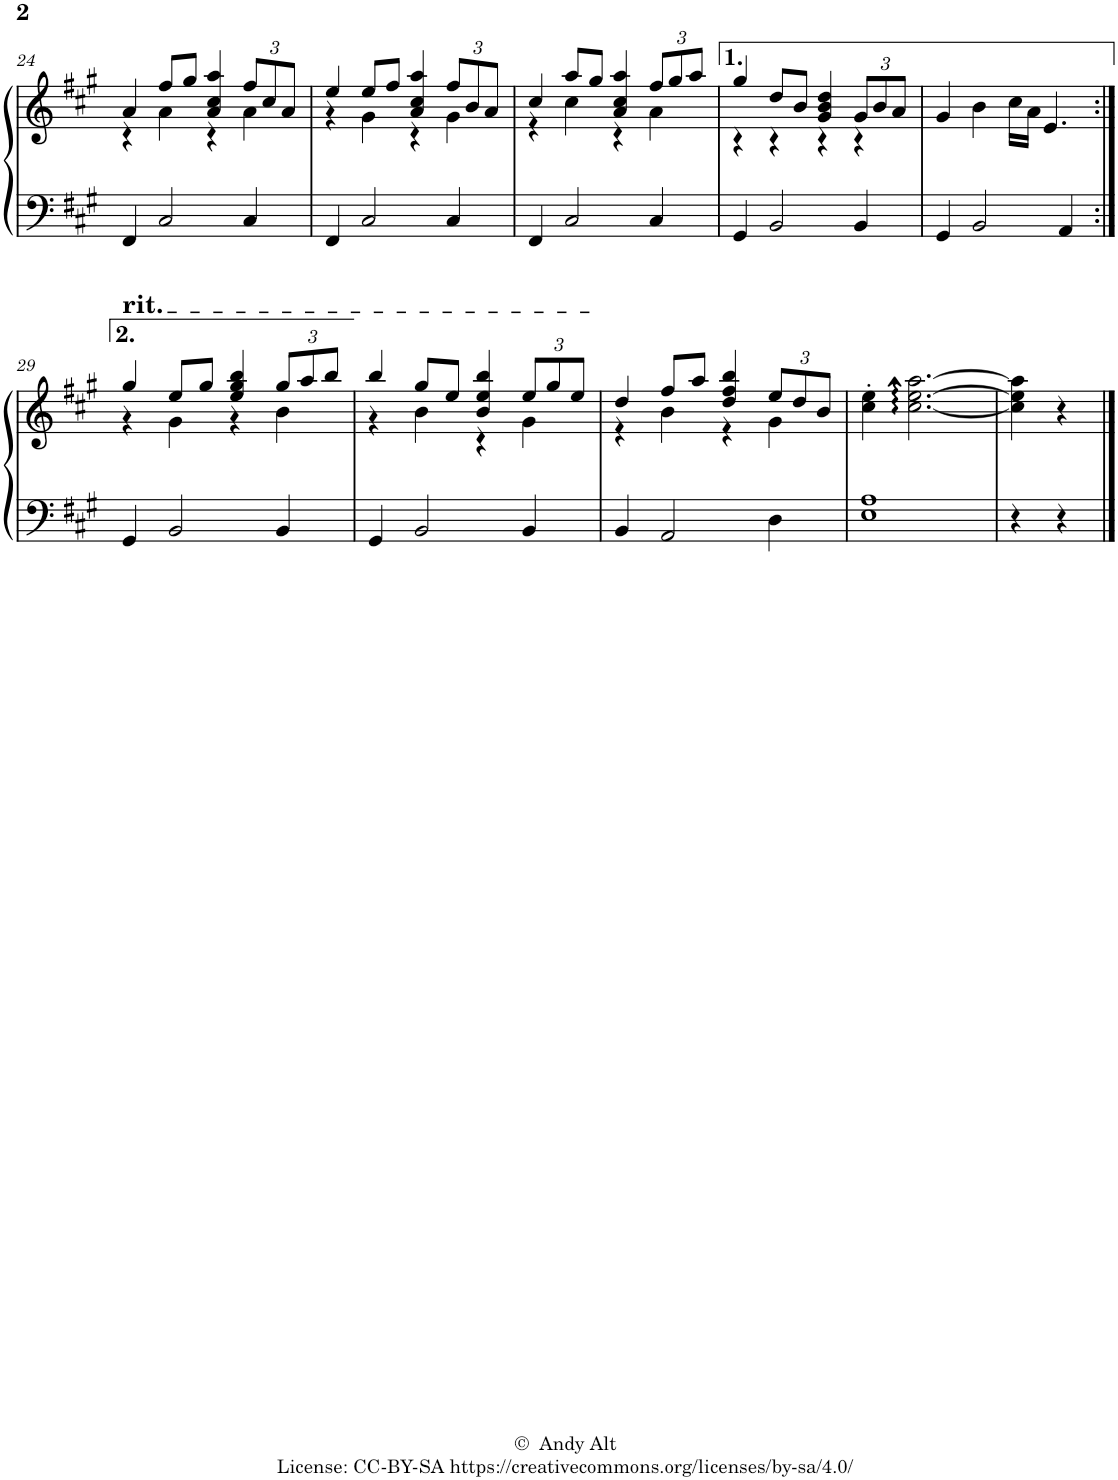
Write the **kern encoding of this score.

**kern	**kern
*part1	*part1
*staff2	*staff1
*I"Piano	*
*I'Pno.	*
!!LO:PB:g=z
*clefF4	*clefG2
*k[f#c#g#]	*k[f#c#g#]
*M4/4	*M4/4
=24	=24
*	*^
4FF#/	4a/	4r
2C#/	8ff#/L	4a\
.	8gg#/J	.
.	4a/ 4cc#/ 4aa/	4r
*	*Xbrackettup	*
4C#/	12ff#/L	4a\
.	12cc#/	.
.	12a/J	.
=25	=25	=25
4FF#/	4ee/	4r
2C#/	8ee/L	4g#\
.	8ff#/J	.
.	4a/ 4cc#/ 4aa/	4r
4C#/	12ff#/L	4g#\
.	12b/	.
.	12a/J	.
=26	=26	=26
4FF#/	4cc#/	4r
2C#/	8aa/L	4cc#\
.	8gg#/J	.
.	4a/ 4cc#/ 4aa/	4r
4C#/	12ff#/L	4a\
.	12gg#/	.
.	12aa/J	.
=27	=27	=27
4GG#/	4gg#/	4r
2BB/	8dd/L	4r
.	8b/J	.
.	4g#/ 4b/ 4dd/	4r
4BB/	12g#/L	4r
.	12b/	.
.	12a/J	.
*	*v	*v
=28	=28
4GG#/	4g#/
2BB/	4b\
.	16cc#\LL
.	16a\JJ
.	4.e/
4AA/	.
!!LO:LB:g=z
=29:|!	=29:|!
*	*^
!	!LO:TX:a:t=rit.	!
4GG#/	4gg#/	4r
2BB/	8ee/L	4g#\
.	8gg#/J	.
.	4ee/ 4gg#/ 4bb/	4r
4BB/	12gg#/L	4b\
.	12aa/	.
.	12bb/J	.
=30	=30	=30
4GG#/	4bb/	4r
2BB/	8gg#/L	4b\
.	8ee/J	.
.	4b/ 4ee/ 4bb/	4r
4BB/	12ee/L	4g#\
.	12gg#/	.
.	12ee/J	.
=31	=31	=31
4BB/	4dd/	4r
2AA/	8ff#/L	4b\
.	8aa/J	.
.	4dd/ 4ff#/ 4bb/	4r
4D\	12ee/L	4g#\
.	12dd/	.
.	12b/J	.
*	*v	*v
=32	=32
1E 1A	4cc#\' 4ee\'
.	[2.cc#\: [2.ee\: [2.aa\:
=33	=33
4r	4cc#\] 4ee\] 4aa\]
4r	4r
==	==
*-	*-
